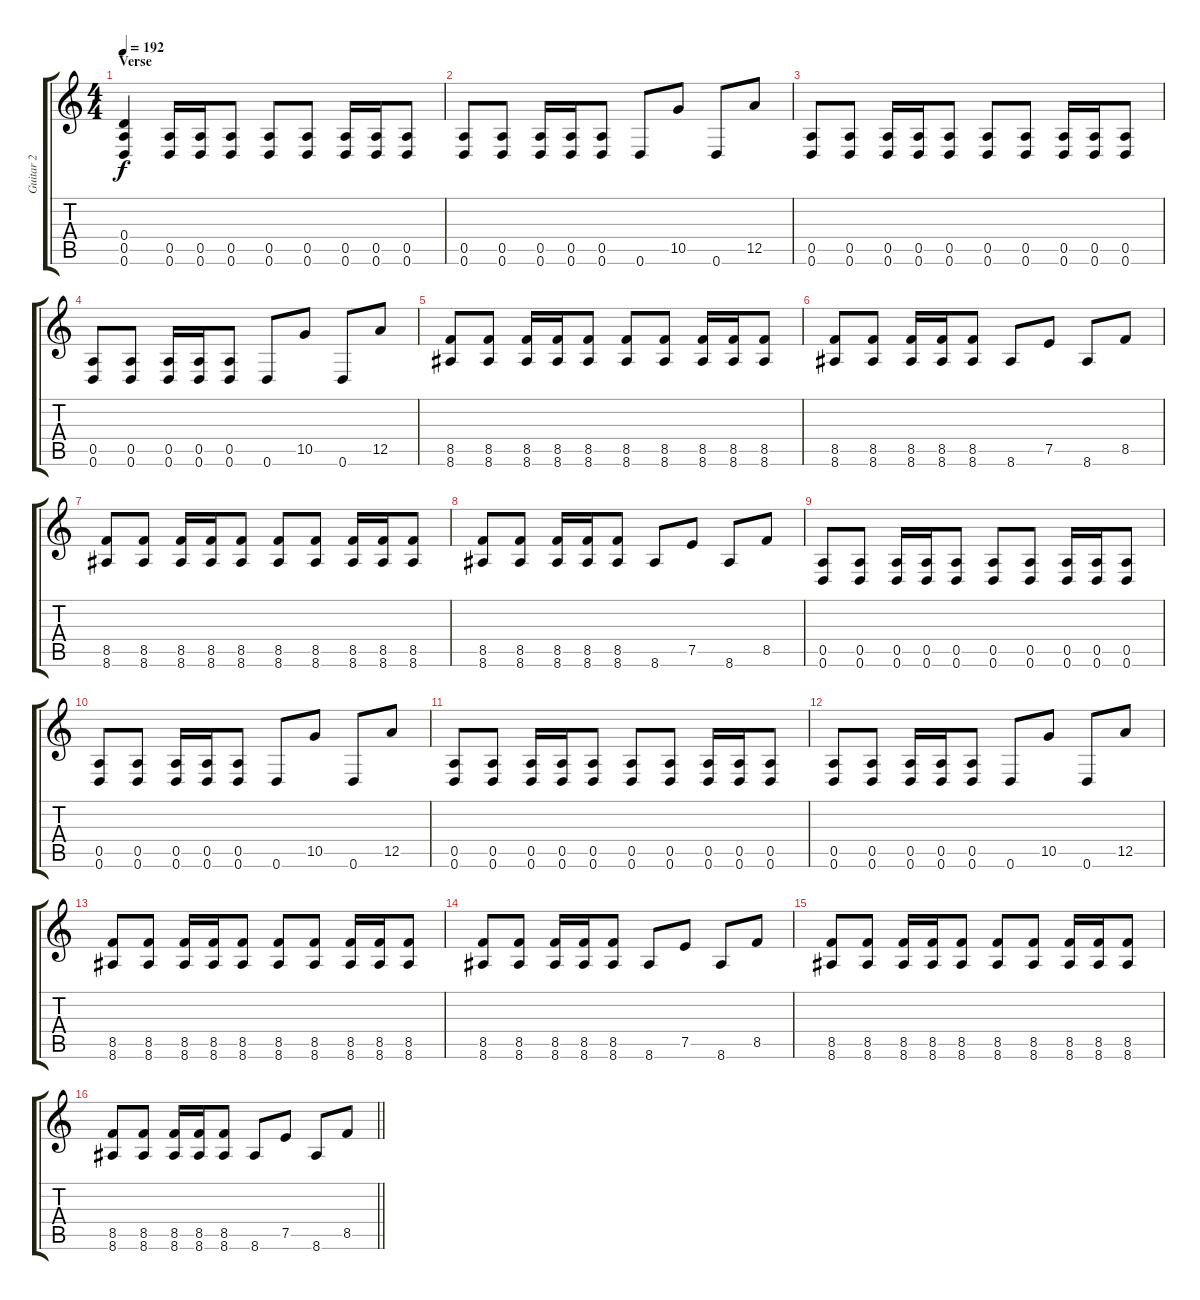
\track ("Guitar 2" "Guitar 2") {instrument distortionguitar}
\staff {score tabs}
\tuning (E4 B3 G3 D3 A2 D2) {hide}
\ts (4 4)
\section ("" "Verse")
\tempo 192
\clef g2
\ks c
(0.4 0.5 0.6).4{dy f} (0.5 0.6).16 (0.5 0.6).16 (0.5 0.6).8 (0.5 0.6).8 (0.5 0.6).8 (0.5 0.6).16 (0.5 0.6).16 (0.5 0.6).8 |
(0.5 0.6).8 (0.5 0.6).8 (0.5 0.6).16 (0.5 0.6).16 (0.5 0.6).8 0.6.8 10.5.8 0.6.8 12.5.8 |
(0.5 0.6).8 (0.5 0.6).8 (0.5 0.6).16 (0.5 0.6).16 (0.5 0.6).8 (0.5 0.6).8 (0.5 0.6).8 (0.5 0.6).16 (0.5 0.6).16 (0.5 0.6).8 |
(0.5 0.6).8 (0.5 0.6).8 (0.5 0.6).16 (0.5 0.6).16 (0.5 0.6).8 0.6.8 10.5.8 0.6.8 12.5.8 |
(8.5 8.6).8 (8.5 8.6).8 (8.5 8.6).16 (8.5 8.6).16 (8.5 8.6).8 (8.5 8.6).8 (8.5 8.6).8 (8.5 8.6).16 (8.5 8.6).16 (8.5 8.6).8 |
(8.5 8.6).8 (8.5 8.6).8 (8.5 8.6).16 (8.5 8.6).16 (8.5 8.6).8 8.6.8 7.5.8 8.6.8 8.5.8 |
(8.5 8.6).8 (8.5 8.6).8 (8.5 8.6).16 (8.5 8.6).16 (8.5 8.6).8 (8.5 8.6).8 (8.5 8.6).8 (8.5 8.6).16 (8.5 8.6).16 (8.5 8.6).8 |
(8.5 8.6).8 (8.5 8.6).8 (8.5 8.6).16 (8.5 8.6).16 (8.5 8.6).8 8.6.8 7.5.8 8.6.8 8.5.8 |
(0.5 0.6).8 (0.5 0.6).8 (0.5 0.6).16 (0.5 0.6).16 (0.5 0.6).8 (0.5 0.6).8 (0.5 0.6).8 (0.5 0.6).16 (0.5 0.6).16 (0.5 0.6).8 |
(0.5 0.6).8 (0.5 0.6).8 (0.5 0.6).16 (0.5 0.6).16 (0.5 0.6).8 0.6.8 10.5.8 0.6.8 12.5.8 |
(0.5 0.6).8 (0.5 0.6).8 (0.5 0.6).16 (0.5 0.6).16 (0.5 0.6).8 (0.5 0.6).8 (0.5 0.6).8 (0.5 0.6).16 (0.5 0.6).16 (0.5 0.6).8 |
(0.5 0.6).8 (0.5 0.6).8 (0.5 0.6).16 (0.5 0.6).16 (0.5 0.6).8 0.6.8 10.5.8 0.6.8 12.5.8 |
(8.5 8.6).8 (8.5 8.6).8 (8.5 8.6).16 (8.5 8.6).16 (8.5 8.6).8 (8.5 8.6).8 (8.5 8.6).8 (8.5 8.6).16 (8.5 8.6).16 (8.5 8.6).8 |
(8.5 8.6).8 (8.5 8.6).8 (8.5 8.6).16 (8.5 8.6).16 (8.5 8.6).8 8.6.8 7.5.8 8.6.8 8.5.8 |
(8.5 8.6).8 (8.5 8.6).8 (8.5 8.6).16 (8.5 8.6).16 (8.5 8.6).8 (8.5 8.6).8 (8.5 8.6).8 (8.5 8.6).16 (8.5 8.6).16 (8.5 8.6).8 |
\barLineRight lightlight
(8.5 8.6).8 (8.5 8.6).8 (8.5 8.6).16 (8.5 8.6).16 (8.5 8.6).8 8.6.8 7.5.8 8.6.8 8.5.8
